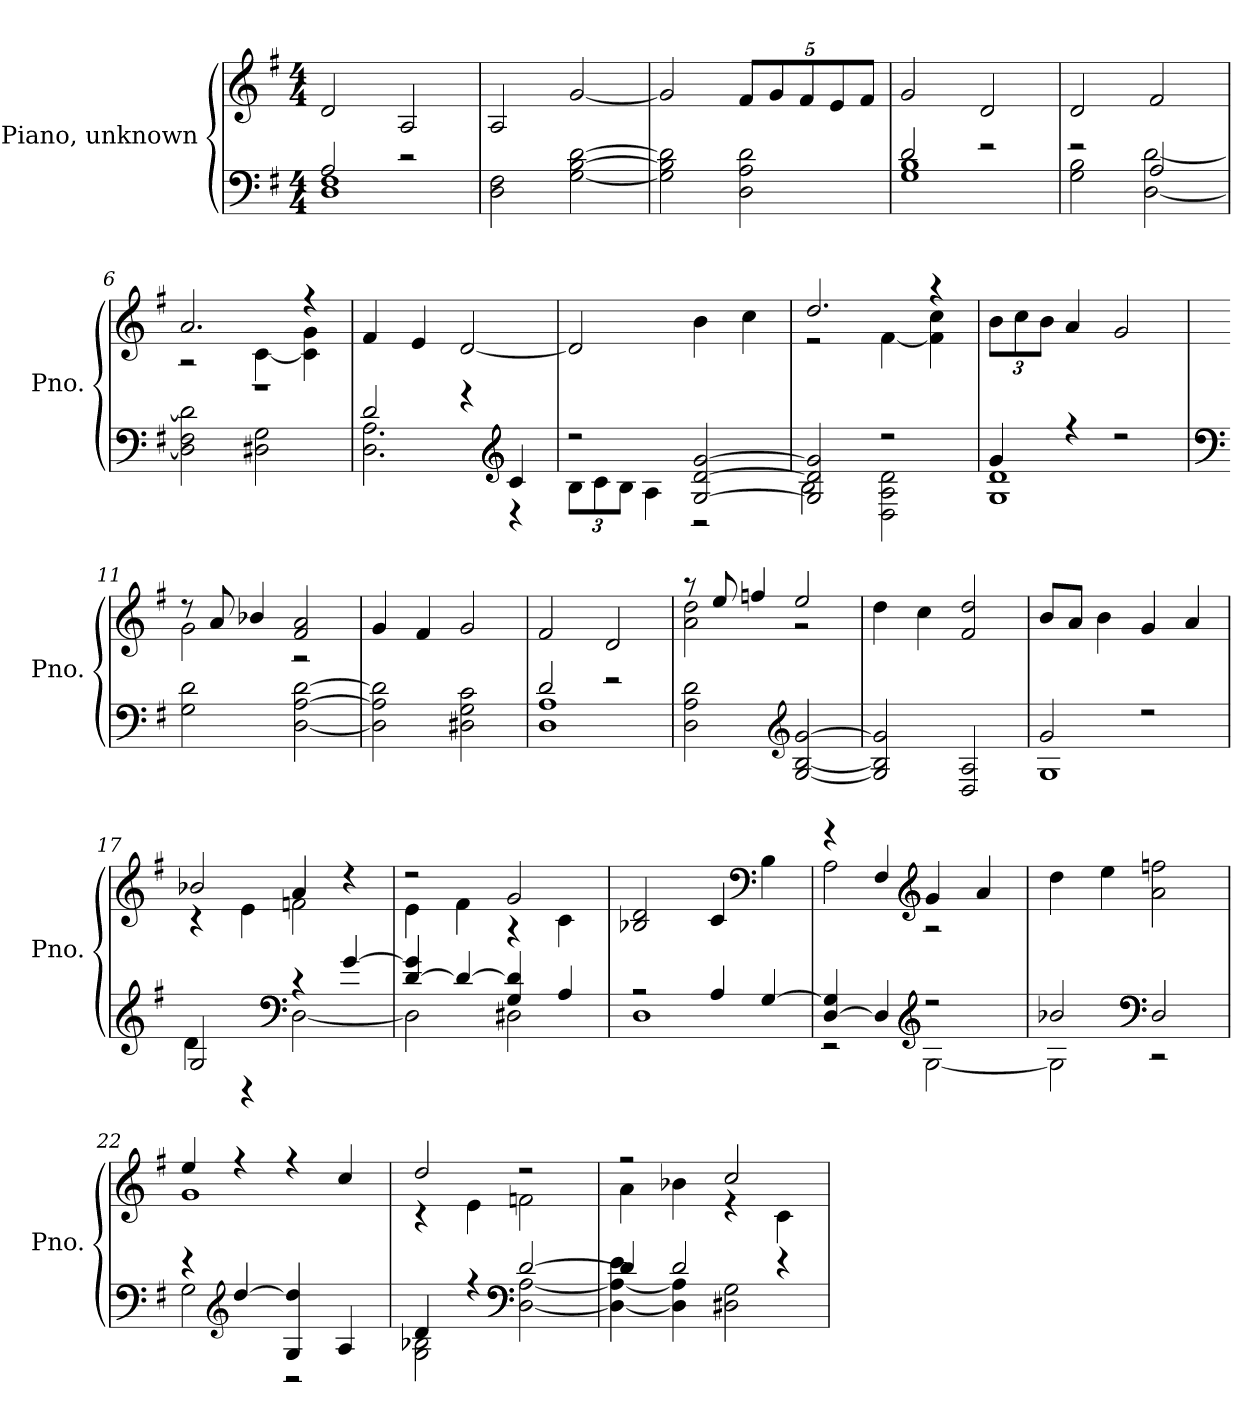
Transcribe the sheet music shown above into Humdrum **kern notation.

**kern	**kern
*part1	*part1
*staff2	*staff1
*I"Piano, unknown	*
*I'Pno.	*
*clefF4	*clefG2
*k[f#]	*k[f#]
*M4/4	*M4/4
*MM173	*MM173
=1	=1
*^	*
2A/	1D 1F#	2d/
2r	.	2A/
*v	*v	*
=2	=2
2D\ 2F#\	2A/
[2G\ [2B\ [2d\	[2g/
=3	=3
2G\] 2B\] 2d\]	2g/]
*	*Xbrackettup
2D\ 2A\ 2d\	10f#/L
.	10g/
.	10f#/
.	10e/
.	10f#/J
=4	=4
*^	*
2d/	1G 1B	2g/
2r	.	2d/
=5	=5	=5
2r	2G\ 2B\	2d/
2A/	[2D\ [2d\	2f#/
=6	=6	=6
*	*	*^
1r	2D\] 2F#\ 2d\]	2.a/	2r
.	2D#X\ 2G\	.	[4c\
.	.	4r	4c\] 4g\
*	*	*v	*v
=7	=7	=7
2d/	2.D\ 2.A\	4f#/
.	.	4e/
4r	.	[2d/
*clefG2	*	*
4c/	4r	.
=8	=8	=8
*	*Xbrackettup	*
2r	12B\L	2d/]
.	12c\	.
.	12B\J	.
.	4A\	.
[2G/ [2d/ [2g/	2r	4b\
.	.	4cc\
!!LO:LB:g=z
=9	=9	=9
*	*	*^
2G/] 2d/] 2g/]	2B\	2.dd/	2r
2r	2D\ 2A\ 2d\	.	[4f#\
.	.	4r	4f#\] 4cc\
*	*	*v	*v
=10	=10	=10
4g/	1G 1d	12b\L
.	.	12cc\
.	.	12b\J
4r	.	4a/
2r	.	2g/
*v	*v	*
=11	=11
*clefF4	*
*	*^
2G\ 2d\	8r	2g\
.	8a/	.
.	4b-X/	.
[2D\ [2A\ [2d\	2f#/ 2a/	2r
*	*v	*v
=12	=12
2D\] 2A\] 2d\]	4g/
.	4f#/
2D#X\ 2G\ 2c\	2g/
=13	=13
*^	*
2d/	1D 1A	2f#/
2r	.	2d/
*v	*v	*
=14	=14
*	*^
2D\ 2A\ 2d\	8r	2a\ 2dd\
.	8ee/	.
.	4ffn/	.
*clefG2	*	*
[2G/ [2B/ [2g/	2ee/	2r
*	*v	*v
=15	=15
2G/] 2B/] 2g/]	4dd\
.	4cc\
2D/ 2A/	2f#/ 2dd/
=16	=16
*^	*
2g/	1G	8b/L
.	.	8a/J
.	.	4b\
2r	.	4g/
.	.	4a/
!!LO:LB:g=z
=17	=17	=17
*	*	*^
2G/	4d\	2b-X/	4r
.	4r	.	4e\
*clefF4	*	*	*
4r	[2D\	4a/	2fn\
[4g/	.	4r	.
=18	=18	=18	=18
[4d/ 4g/]	2D\]	2r	4e\
4d/_	.	.	4f#\
4G/ 4d/]	2D#X\	2g/	4r
4A/	.	.	4c\
*	*	*v	*v
=19	=19	=19
2r	1D	2B-X/ 2d/
4A/	.	4c/
*	*	*clefF4
[4G/	.	4B-\
=20	=20	=20
*	*	*^
[4D/ 4G/]	2r	4r	2A\
4D/]	.	4F#/	.
*clefG2	*	*clefG2	*
2r	[2G\	4g/	2r
.	.	4a/	.
*	*	*v	*v
=21	=21	=21
2b-X/	2G\]	4dd\
.	.	4ee\
*clefF4	*	*
2D/	2r	2a\ 2ffn\
=22	=22	=22
*	*	*^
4r	2G\	4ee/	1g
*clefG2	*	*	*
[4dd/	.	4r	.
4G/ 4dd/]	2r	4r	.
4A/	.	4cc/	.
!!LO:LB:g=z	!!
=23	=23	=23	=23
4d/	2G\ 2B-X\	2dd/	4r
4r	.	.	4e\
*clefF4	*	*	*
[2d/	[2D\ [2A\	2r	2fn\
=24	=24	=24	=24
4d/]	4D\_ 4A\_ 4e\	2r	4a\
2d/	4D\] 4A\]	.	4b-X\
.	2D#X\ 2G\	2cc/	4r
4r	.	.	4c\
*v	*v	*	*
*	*v	*v
=	=
*-	*-
